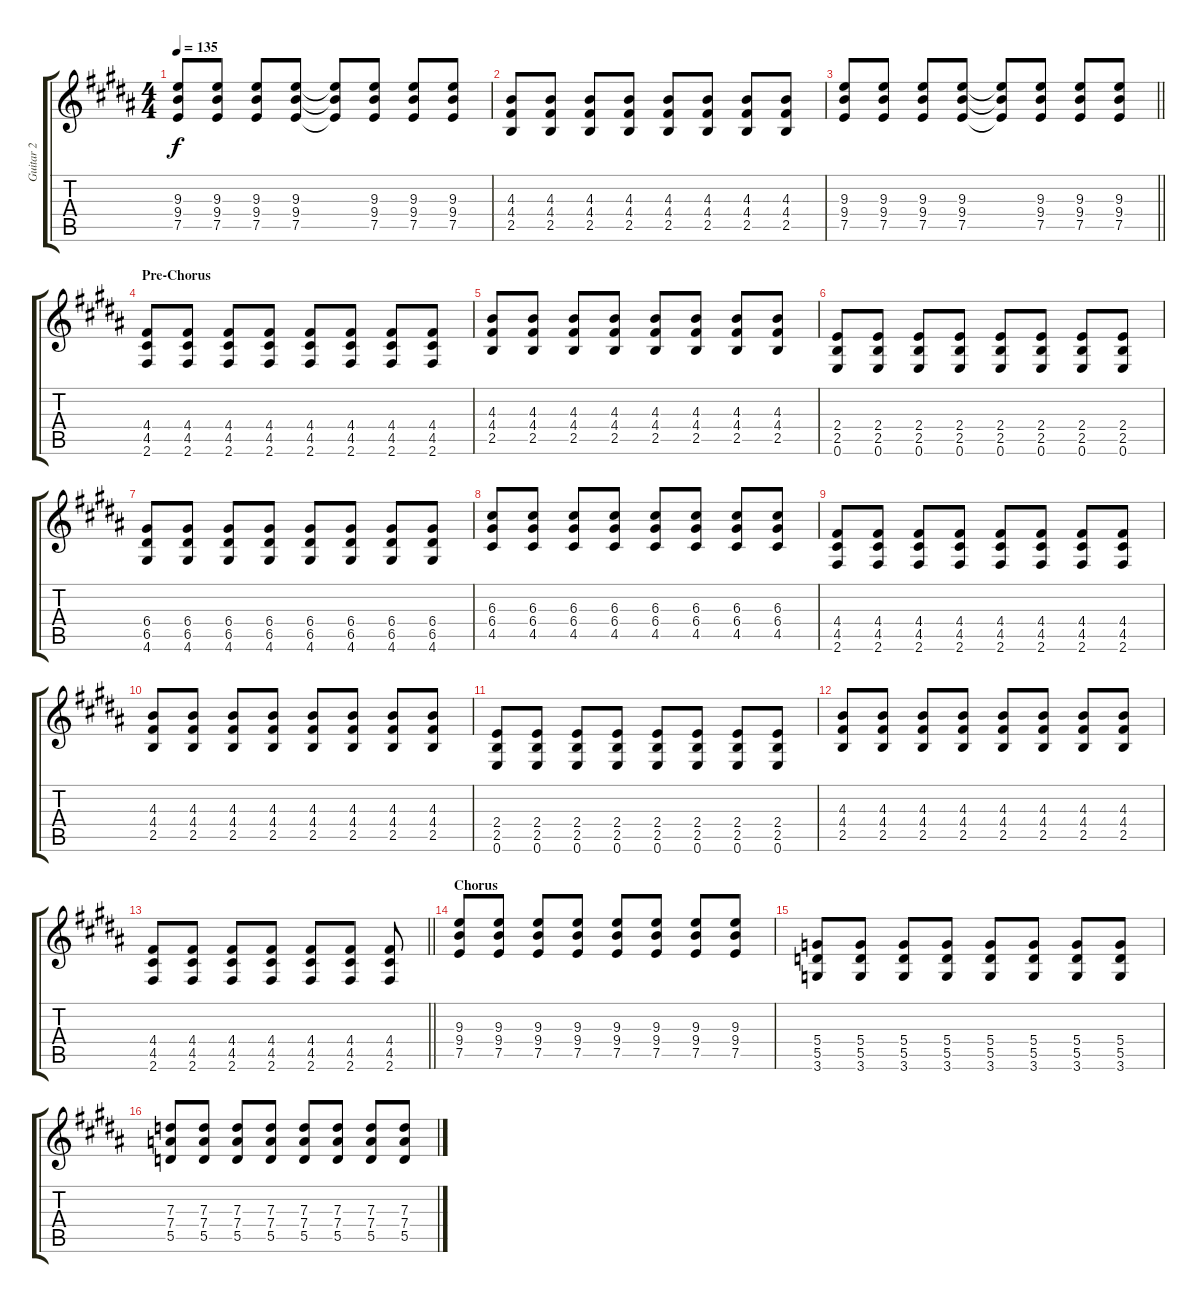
\track ("Guitar 2" "Guitar 2") {instrument overdrivenguitar}
\staff {score tabs}
\tuning (E4 B3 G3 D3 A2 E2) {hide}
\ts (4 4)
\tempo 135
\clef g2
\ks b
(9.3 9.4 7.5).8{dy f} (9.3 9.4 7.5).8 (9.3 9.4 7.5).8 (9.3 9.4 7.5).8 (9.3{t} 9.4{t} 7.5{t}).8 (9.3 9.4 7.5).8 (9.3 9.4 7.5).8 (9.3 9.4 7.5).8 |
(4.3 4.4 2.5).8 (4.3 4.4 2.5).8 (4.3 4.4 2.5).8 (4.3 4.4 2.5).8 (4.3 4.4 2.5).8 (4.3 4.4 2.5).8 (4.3 4.4 2.5).8 (4.3 4.4 2.5).8 |
\barLineRight lightlight
(9.3 9.4 7.5).8 (9.3 9.4 7.5).8 (9.3 9.4 7.5).8 (9.3 9.4 7.5).8 (9.3{t} 9.4{t} 7.5{t}).8 (9.3 9.4 7.5).8 (9.3 9.4 7.5).8 (9.3 9.4 7.5).8 |
\section ("" "Pre-Chorus")
(4.4 4.5 2.6).8 (4.4 4.5 2.6).8 (4.4 4.5 2.6).8 (4.4 4.5 2.6).8 (4.4 4.5 2.6).8 (4.4 4.5 2.6).8 (4.4 4.5 2.6).8 (4.4 4.5 2.6).8 |
(4.3 4.4 2.5).8 (4.3 4.4 2.5).8 (4.3 4.4 2.5).8 (4.3 4.4 2.5).8 (4.3 4.4 2.5).8 (4.3 4.4 2.5).8 (4.3 4.4 2.5).8 (4.3 4.4 2.5).8 |
(2.4 2.5 0.6).8 (2.4 2.5 0.6).8 (2.4 2.5 0.6).8 (2.4 2.5 0.6).8 (2.4 2.5 0.6).8 (2.4 2.5 0.6).8 (2.4 2.5 0.6).8 (2.4 2.5 0.6).8 |
(6.4 6.5 4.6).8 (6.4 6.5 4.6).8 (6.4 6.5 4.6).8 (6.4 6.5 4.6).8 (6.4 6.5 4.6).8 (6.4 6.5 4.6).8 (6.4 6.5 4.6).8 (6.4 6.5 4.6).8 |
(6.3 6.4 4.5).8 (6.3 6.4 4.5).8 (6.3 6.4 4.5).8 (6.3 6.4 4.5).8 (6.3 6.4 4.5).8 (6.3 6.4 4.5).8 (6.3 6.4 4.5).8 (6.3 6.4 4.5).8 |
(4.4 4.5 2.6).8 (4.4 4.5 2.6).8 (4.4 4.5 2.6).8 (4.4 4.5 2.6).8 (4.4 4.5 2.6).8 (4.4 4.5 2.6).8 (4.4 4.5 2.6).8 (4.4 4.5 2.6).8 |
(4.3 4.4 2.5).8 (4.3 4.4 2.5).8 (4.3 4.4 2.5).8 (4.3 4.4 2.5).8 (4.3 4.4 2.5).8 (4.3 4.4 2.5).8 (4.3 4.4 2.5).8 (4.3 4.4 2.5).8 |
(2.4 2.5 0.6).8 (2.4 2.5 0.6).8 (2.4 2.5 0.6).8 (2.4 2.5 0.6).8 (2.4 2.5 0.6).8 (2.4 2.5 0.6).8 (2.4 2.5 0.6).8 (2.4 2.5 0.6).8 |
(4.3 4.4 2.5).8 (4.3 4.4 2.5).8 (4.3 4.4 2.5).8 (4.3 4.4 2.5).8 (4.3 4.4 2.5).8 (4.3 4.4 2.5).8 (4.3 4.4 2.5).8 (4.3 4.4 2.5).8 |
\barLineRight lightlight
(4.4 4.5 2.6).8 (4.4 4.5 2.6).8 (4.4 4.5 2.6).8 (4.4 4.5 2.6).8 (4.4 4.5 2.6).8 (4.4 4.5 2.6).8 (4.4 4.5 2.6).8 |
\section ("" "Chorus")
(9.3 9.4 7.5).8 (9.3 9.4 7.5).8 (9.3 9.4 7.5).8 (9.3 9.4 7.5).8 (9.3 9.4 7.5).8 (9.3 9.4 7.5).8 (9.3 9.4 7.5).8 (9.3 9.4 7.5).8 |
(5.4 5.5 3.6).8 (5.4 5.5 3.6).8 (5.4 5.5 3.6).8 (5.4 5.5 3.6).8 (5.4 5.5 3.6).8 (5.4 5.5 3.6).8 (5.4 5.5 3.6).8 (5.4 5.5 3.6).8 |
(7.3 7.4 5.5).8 (7.3 7.4 5.5).8 (7.3 7.4 5.5).8 (7.3 7.4 5.5).8 (7.3 7.4 5.5).8 (7.3 7.4 5.5).8 (7.3 7.4 5.5).8 (7.3 7.4 5.5).8
